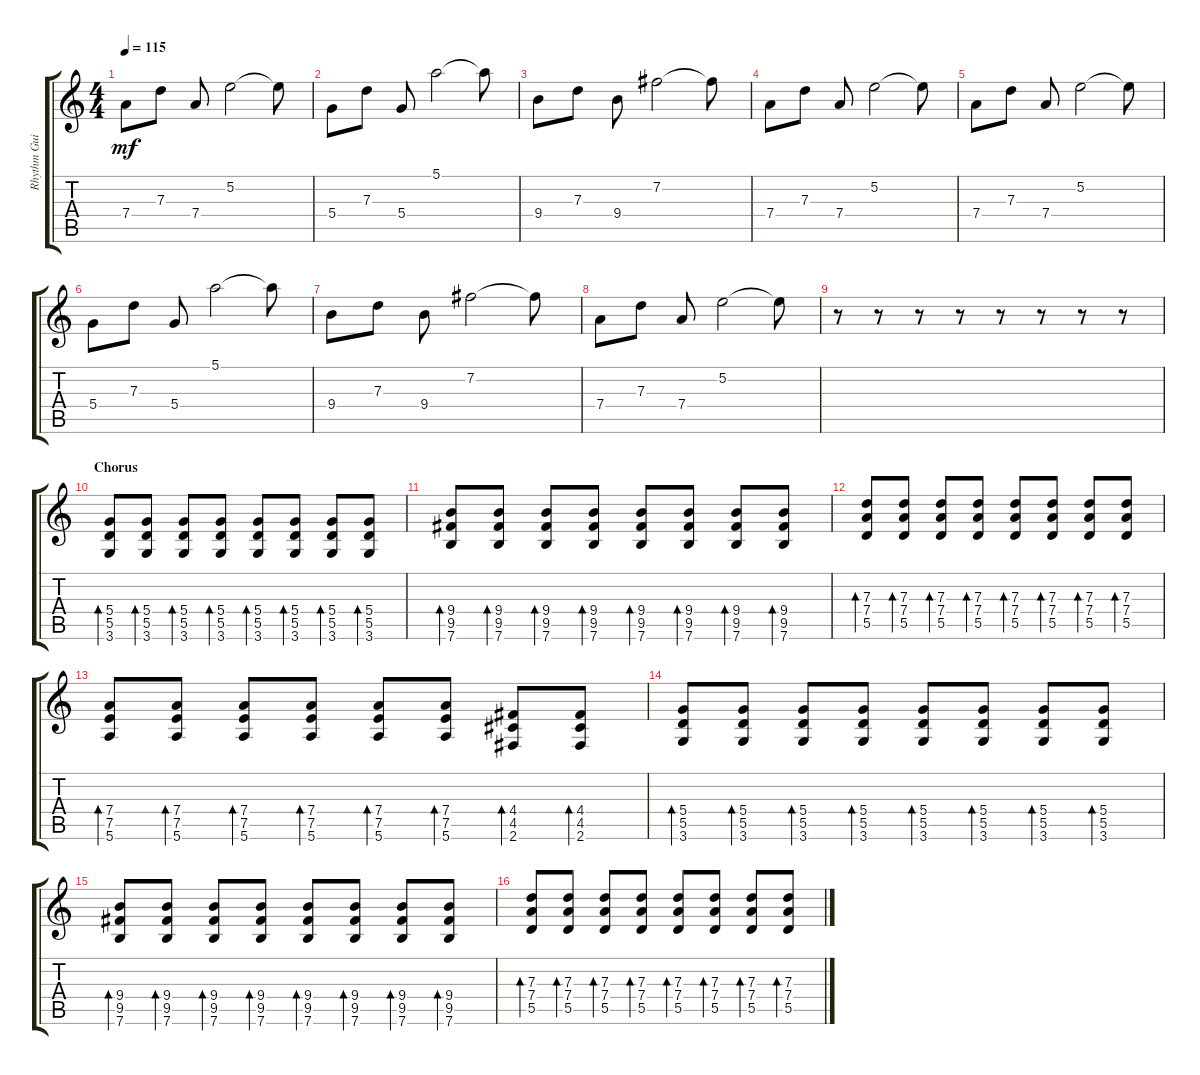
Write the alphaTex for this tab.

\track ("Rhythm Guitar" "Rhythm Gui") {instrument electricguitarclean}
\staff {score tabs}
\tuning (E4 B3 G3 D3 A2 E2) {hide}
\ts (4 4)
\tempo 115
\clef g2
\ks c
7.4.8{dy mf} 7.3.8 7.4.8 5.2.2 5.2{t}.8 |
5.4.8 7.3.8 5.4.8 5.1.2 5.1{t}.8 |
9.4.8 7.3.8 9.4.8 7.2.2 7.2{t}.8 |
7.4.8 7.3.8 7.4.8 5.2.2 5.2{t}.8 |
7.4.8 7.3.8 7.4.8 5.2.2 5.2{t}.8 |
5.4.8 7.3.8 5.4.8 5.1.2 5.1{t}.8 |
9.4.8 7.3.8 9.4.8 7.2.2 7.2{t}.8 |
7.4.8 7.3.8 7.4.8 5.2.2 5.2{t}.8 |
r.8 r.8 r.8 r.8 r.8 r.8 r.8 r.8 |
\section ("" "Chorus")
(5.4 5.5 3.6).8{bd 30} (5.4 5.5 3.6).8{bd 30} (5.4 5.5 3.6).8{bd 30} (5.4 5.5 3.6).8{bd 30} (5.4 5.5 3.6).8{bd 30} (5.4 5.5 3.6).8{bd 30} (5.4 5.5 3.6).8{bd 30} (5.4 5.5 3.6).8{bd 30} |
(9.4 9.5 7.6).8{bd 30} (9.4 9.5 7.6).8{bd 30} (9.4 9.5 7.6).8{bd 30} (9.4 9.5 7.6).8{bd 30} (9.4 9.5 7.6).8{bd 30} (9.4 9.5 7.6).8{bd 30} (9.4 9.5 7.6).8{bd 30} (9.4 9.5 7.6).8{bd 30} |
(7.3 7.4 5.5).8{bd 30} (7.3 7.4 5.5).8{bd 30} (7.3 7.4 5.5).8{bd 30} (7.3 7.4 5.5).8{bd 30} (7.3 7.4 5.5).8{bd 30} (7.3 7.4 5.5).8{bd 30} (7.3 7.4 5.5).8{bd 30} (7.3 7.4 5.5).8{bd 30} |
(7.4 7.5 5.6).8{bd 30} (7.4 7.5 5.6).8{bd 30} (7.4 7.5 5.6).8{bd 30} (7.4 7.5 5.6).8{bd 30} (7.4 7.5 5.6).8{bd 30} (7.4 7.5 5.6).8{bd 30} (4.4 4.5 2.6).8{bd 30} (4.4 4.5 2.6).8{bd 30} |
(5.4 5.5 3.6).8{bd 30} (5.4 5.5 3.6).8{bd 30} (5.4 5.5 3.6).8{bd 30} (5.4 5.5 3.6).8{bd 30} (5.4 5.5 3.6).8{bd 30} (5.4 5.5 3.6).8{bd 30} (5.4 5.5 3.6).8{bd 30} (5.4 5.5 3.6).8{bd 30} |
(9.4 9.5 7.6).8{bd 30} (9.4 9.5 7.6).8{bd 30} (9.4 9.5 7.6).8{bd 30} (9.4 9.5 7.6).8{bd 30} (9.4 9.5 7.6).8{bd 30} (9.4 9.5 7.6).8{bd 30} (9.4 9.5 7.6).8{bd 30} (9.4 9.5 7.6).8{bd 30} |
(7.3 7.4 5.5).8{bd 30} (7.3 7.4 5.5).8{bd 30} (7.3 7.4 5.5).8{bd 30} (7.3 7.4 5.5).8{bd 30} (7.3 7.4 5.5).8{bd 30} (7.3 7.4 5.5).8{bd 30} (7.3 7.4 5.5).8{bd 30} (7.3 7.4 5.5).8{bd 30}
